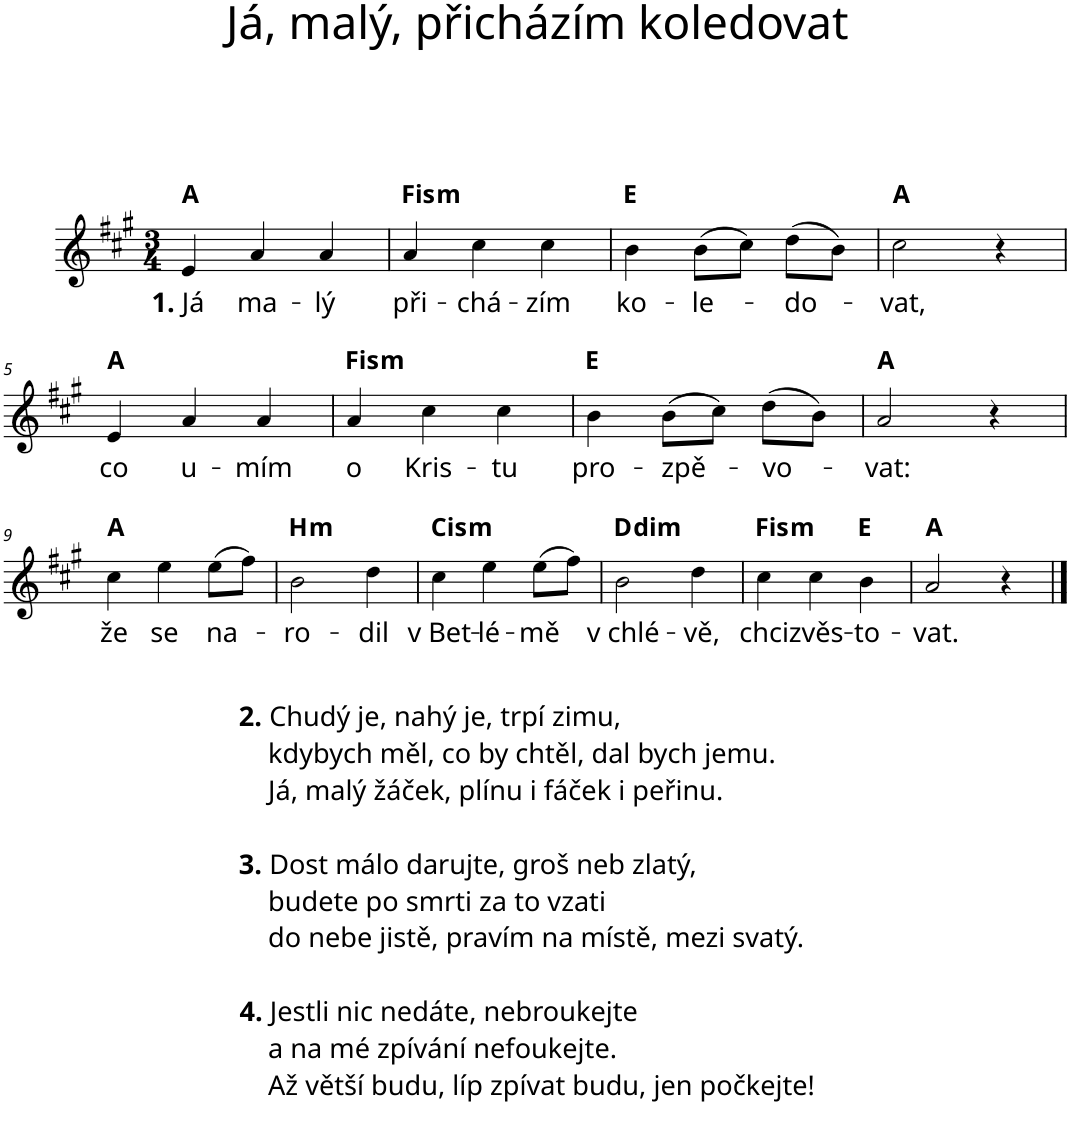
**kern	**text	**harte
*part1	*part1	*part1
*staff1	*staff1	*
*I"Piano	*	*
*I'Pno.	*	*
*clefG2	*	*
*k[f#c#g#]	*	*
*M3/4	*	*
=1	=1	=1
!	!LO:LY:b	!
4e/	1. Já	A:maj
!	!LO:LY:b	!
4a/	ma-	.
!	!LO:LY:b	!
4a/	-lý	.
=2	=2	=2
!	!LO:LY:b	!LO:H:kt=m
4a/	při-	F#:min
!	!LO:LY:b	!
4cc#\	-chá-	.
!	!LO:LY:b	!
4cc#\	-zím	.
=3	=3	=3
!	!LO:LY:b	!
4b\	ko-	E:maj
!	!LO:LY:b	!
(8b\L	-le-	.
8cc#\J)	.	.
!	!LO:LY:b	!
(8dd\L	-do-	.
8b\J)	.	.
=4	=4	=4
!	!LO:LY:b	!
2cc#\	-vat,	A:maj
4r	.	.
!!LO:LB:g=z
=5	=5	=5
!	!LO:LY:b	!
4e/	co	A:maj
!	!LO:LY:b	!
4a/	u-	.
!	!LO:LY:b	!
4a/	-mím	.
=6	=6	=6
!	!LO:LY:b	!LO:H:kt=m
4a/	o	F#:min
!	!LO:LY:b	!
4cc#\	Kris-	.
!	!LO:LY:b	!
4cc#\	-tu	.
=7	=7	=7
!	!LO:LY:b	!
4b\	pro-	E:maj
!	!LO:LY:b	!
(8b\L	-zpě-	.
8cc#\J)	.	.
!	!LO:LY:b	!
(8dd\L	-vo-	.
8b\J)	.	.
=8	=8	=8
!	!LO:LY:b	!
2a/	-vat:	A:maj
4r	.	.
!!LO:LB:g=z
=9	=9	=9
!	!LO:LY:b	!
4cc#\	že	A:maj
!	!LO:LY:b	!
4ee\	se	.
!	!LO:LY:b	!
(8ee\L	na-	.
8ff#\J)	.	.
=10	=10	=10
!	!LO:LY:b	!LO:H:kt=m
2b\	-ro-	B:min
!	!LO:LY:b	!
4dd\	-dil	.
=11	=11	=11
!	!LO:LY:b	!LO:H:kt=m
4cc#\	v Bet-	C#:min
!	!LO:LY:b	!
4ee\	-lé-	.
!	!LO:LY:b	!
(8ee\L	-mě	.
8ff#\J)	.	.
=12	=12	=12
!	!LO:LY:b	!LO:H:kt=dim
2b\	v chlé-	D:dim
!	!LO:LY:b	!
4dd\	-vě,	.
=13	=13	=13
!	!LO:LY:b	!LO:H:kt=m
4cc#\	chci	F#:min
!	!LO:LY:b	!
4cc#\	zvěs-	.
!	!LO:LY:b	!
4b\	-to-	E:maj
=14	=14	=14
!	!LO:LY:b	!
2a/	vat.	A:maj
4r	.	.
==	==	==
*-	*-	*-
